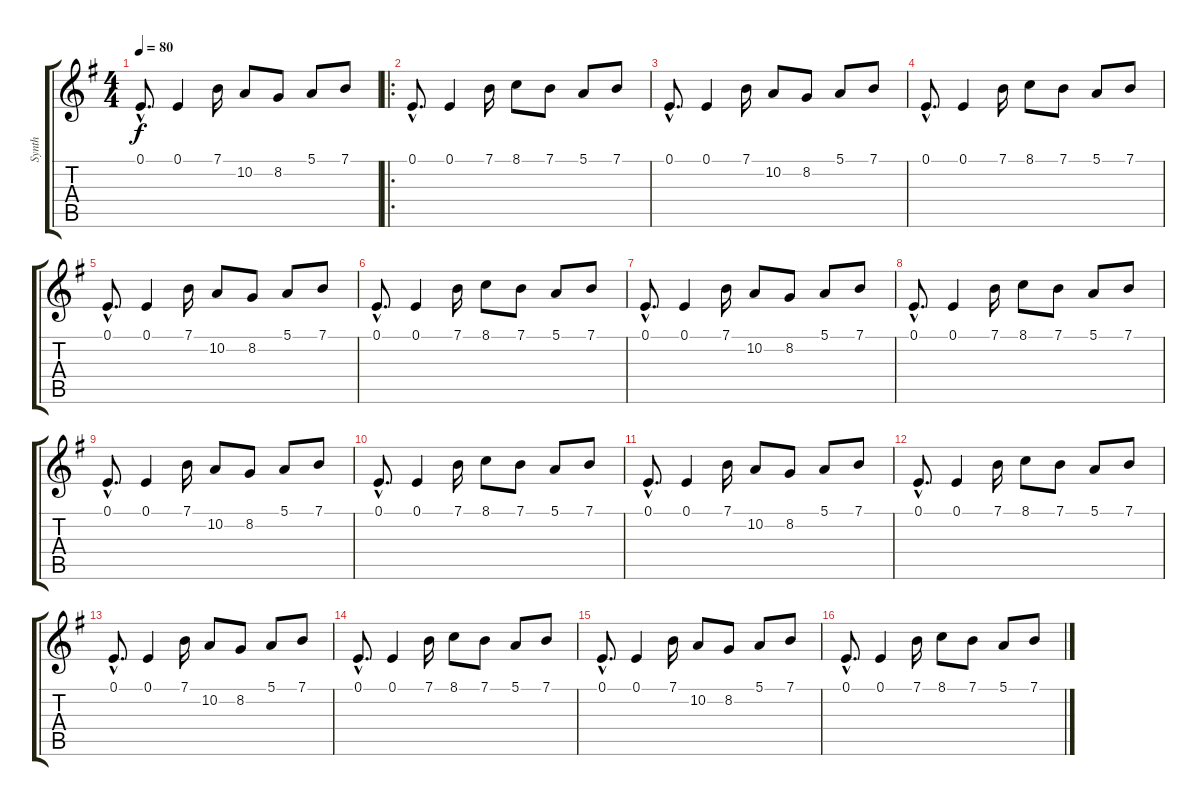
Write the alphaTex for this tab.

\track ("Synth" "Synth") {instrument lead3calliope}
\staff {score tabs}
\tuning (E4 B3 G3 D3 A2 E2) {hide}
\ts (4 4)
\tempo 80
\clef g2
\ks g
0.1{hac}.8{d dy f} 0.1.4 7.1.16 10.2.8 8.2.8 5.1.8 7.1.8 |
\ro
0.1{hac}.8{d} 0.1.4 7.1.16 8.1.8 7.1.8 5.1.8 7.1.8 |
0.1{hac}.8{d} 0.1.4 7.1.16 10.2.8 8.2.8 5.1.8 7.1.8 |
0.1{hac}.8{d} 0.1.4 7.1.16 8.1.8 7.1.8 5.1.8 7.1.8 |
0.1{hac}.8{d} 0.1.4 7.1.16 10.2.8 8.2.8 5.1.8 7.1.8 |
0.1{hac}.8{d} 0.1.4 7.1.16 8.1.8 7.1.8 5.1.8 7.1.8 |
0.1{hac}.8{d} 0.1.4 7.1.16 10.2.8 8.2.8 5.1.8 7.1.8 |
0.1{hac}.8{d} 0.1.4 7.1.16 8.1.8 7.1.8 5.1.8 7.1.8 |
0.1{hac}.8{d} 0.1.4 7.1.16 10.2.8 8.2.8 5.1.8 7.1.8 |
0.1{hac}.8{d} 0.1.4 7.1.16 8.1.8 7.1.8 5.1.8 7.1.8 |
0.1{hac}.8{d} 0.1.4 7.1.16 10.2.8 8.2.8 5.1.8 7.1.8 |
0.1{hac}.8{d} 0.1.4 7.1.16 8.1.8 7.1.8 5.1.8 7.1.8 |
0.1{hac}.8{d} 0.1.4 7.1.16 10.2.8 8.2.8 5.1.8 7.1.8 |
0.1{hac}.8{d} 0.1.4 7.1.16 8.1.8 7.1.8 5.1.8 7.1.8 |
0.1{hac}.8{d} 0.1.4 7.1.16 10.2.8 8.2.8 5.1.8 7.1.8 |
0.1{hac}.8{d} 0.1.4 7.1.16 8.1.8 7.1.8 5.1.8 7.1.8
